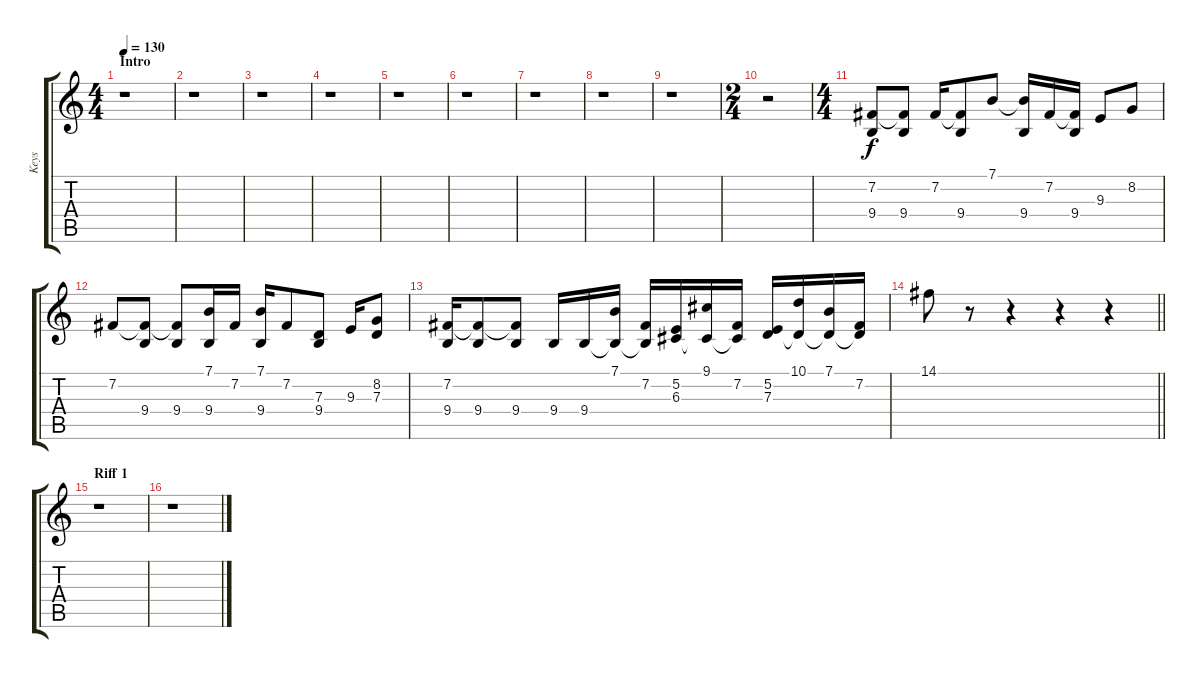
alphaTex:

\track ("Keys" "Keys") {instrument churchorgan}
\staff {score tabs}
\tuning (E4 B3 G3 D3 A2 E2) {hide}
\ts (4 4)
\section ("" "Intro")
\tempo 130
\clef g2
\ks c
r.1{dy f instrument churchorgan} |
r.1 |
r.1 |
r.1 |
r.1 |
r.1 |
r.1 |
r.1 |
r.1 |
\ts (2 4)
r.2 |
\ts (4 4)
(7.2 9.4).8 (7.2{t} 9.4).8 7.2.16 (7.2{t} 9.4).8 7.1.8 (7.1{t} 9.4).16 7.2.16 (7.2{t} 9.4).16 9.3.8 8.2.8 |
7.2.8 (7.2{t} 9.4).8 (7.2{t} 9.4).8 (7.1 9.4).16 7.2.16 (7.1 9.4).16 7.2.8 (7.3 9.4).8 9.3.16 (8.2 7.3).8 |
(7.2 9.4).16 (7.2{t} 9.4).8 (7.2{t} 9.4).8 9.4.16 9.4.16 (7.1 9.4{t}).16 (7.2 9.4{t}).16 (5.2 6.3).16 (9.1 6.3{t}).16 (7.2 6.3{t}).16 (5.2 7.3).16 (10.1 7.3{t}).16 (7.1 7.3{t}).16 (7.2 7.3{t}).16 |
\barLineRight lightlight
14.1.8 r.8 r.4 r.4 r.4 |
\section ("" "Riff 1")
r.1 |
r.1
